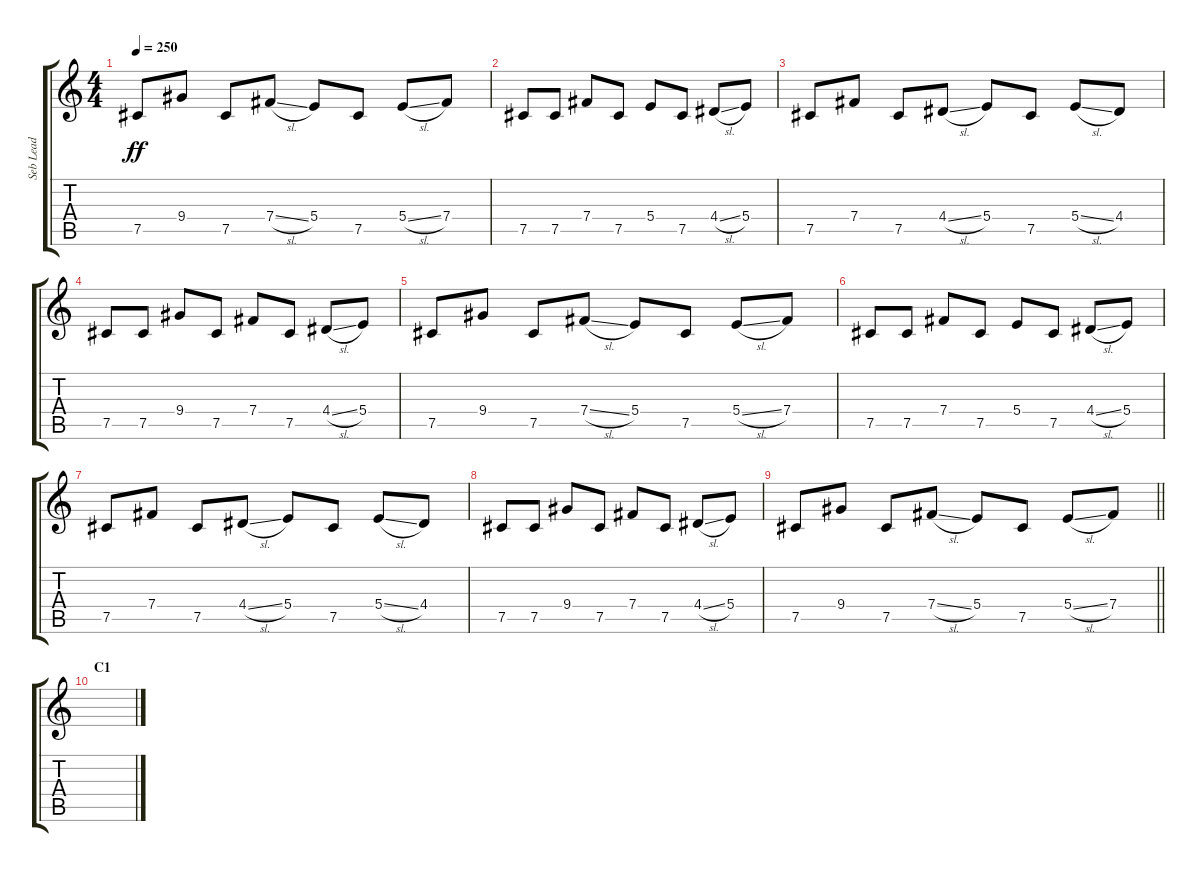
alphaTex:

\track ("Seb Lead" "Seb Lead") {instrument distortionguitar}
\staff {score tabs}
\tuning (Db4 Ab3 E3 B2 Gb2 Db2) {hide}
\ts (4 4)
\tempo 250
\clef g2
\ks c
7.5.8{dy ff} 9.4.8 7.5.8 7.4{sl}.8 5.4.8 7.5.8 5.4{sl}.8 7.4.8 |
7.5.8 7.5.8 7.4.8 7.5.8 5.4.8 7.5.8 4.4{sl}.8 5.4.8 |
7.5.8 7.4.8 7.5.8 4.4{sl}.8 5.4.8 7.5.8 5.4{sl}.8 4.4.8 |
7.5.8 7.5.8 9.4.8 7.5.8 7.4.8 7.5.8 4.4{sl}.8 5.4.8 |
7.5.8 9.4.8 7.5.8 7.4{sl}.8 5.4.8 7.5.8 5.4{sl}.8 7.4.8 |
7.5.8 7.5.8 7.4.8 7.5.8 5.4.8 7.5.8 4.4{sl}.8 5.4.8 |
7.5.8 7.4.8 7.5.8 4.4{sl}.8 5.4.8 7.5.8 5.4{sl}.8 4.4.8 |
7.5.8 7.5.8 9.4.8 7.5.8 7.4.8 7.5.8 4.4{sl}.8 5.4.8 |
\barLineRight lightlight
7.5.8 9.4.8 7.5.8 7.4{sl}.8 5.4.8 7.5.8 5.4{sl}.8 7.4.8 |
\section ("" "C1")
